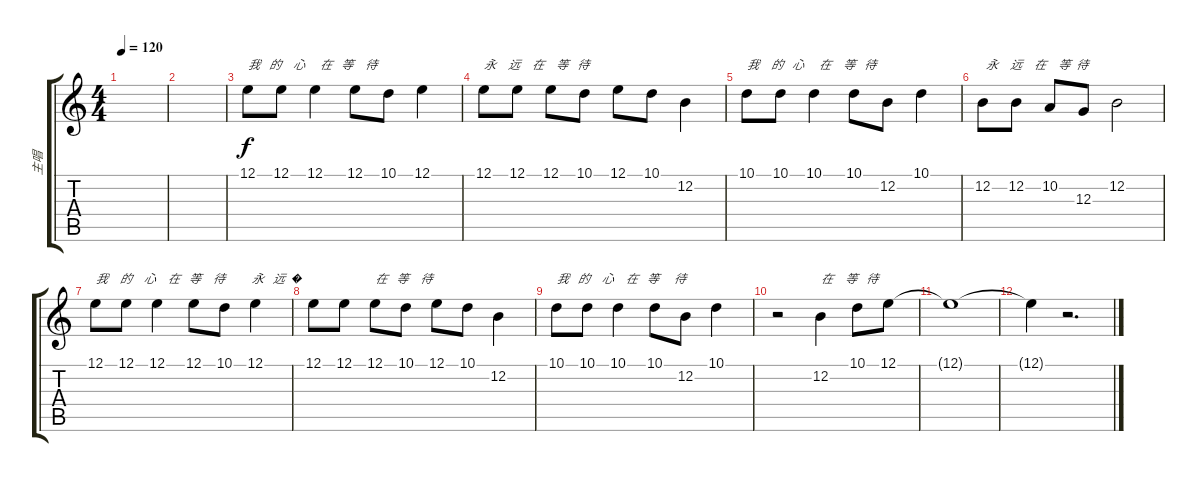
\track ("主唱" "主唱") {instrument flute}
\staff {score tabs}
\tuning (E4 B3 G3 D3 A2 E2) {hide}
\ts (4 4)
\tempo 120
\clef g2
\ks c
|
|
12.1.8{txt "我   的    心     在   等    待"} 12.1.8 12.1.4 12.1.8 10.1.8 12.1.4 |
12.1.8{txt "永    远    在    等   待"} 12.1.8 12.1.8 10.1.8 12.1.8 10.1.8 12.2.4 |
10.1.8{txt "我    的   心     在    等   待"} 10.1.8 10.1.4 10.1.8 12.2.8 10.1.4 |
12.2.8{txt " 永    远    在    等  待"} 12.2.8 10.2.8 12.3.8 12.2.2 |
12.1.8{txt "我    的    心    在   等    待         永   远  �"} 12.1.8 12.1.4 12.1.8 10.1.8 12.1.4 |
12.1.8 12.1.8 12.1.8{txt "在   等    待"} 10.1.8 12.1.8 10.1.8 12.2.4 |
10.1.8{txt "我   的    心    在   等     待"} 10.1.8 10.1.4 10.1.8 12.2.8 10.1.4 |
r.2 12.2.4{txt "在    等   待"} 10.1.8 12.1.8 |
12.1{t}.1 |
12.1{t}.4{txt ""} r.2{d}
